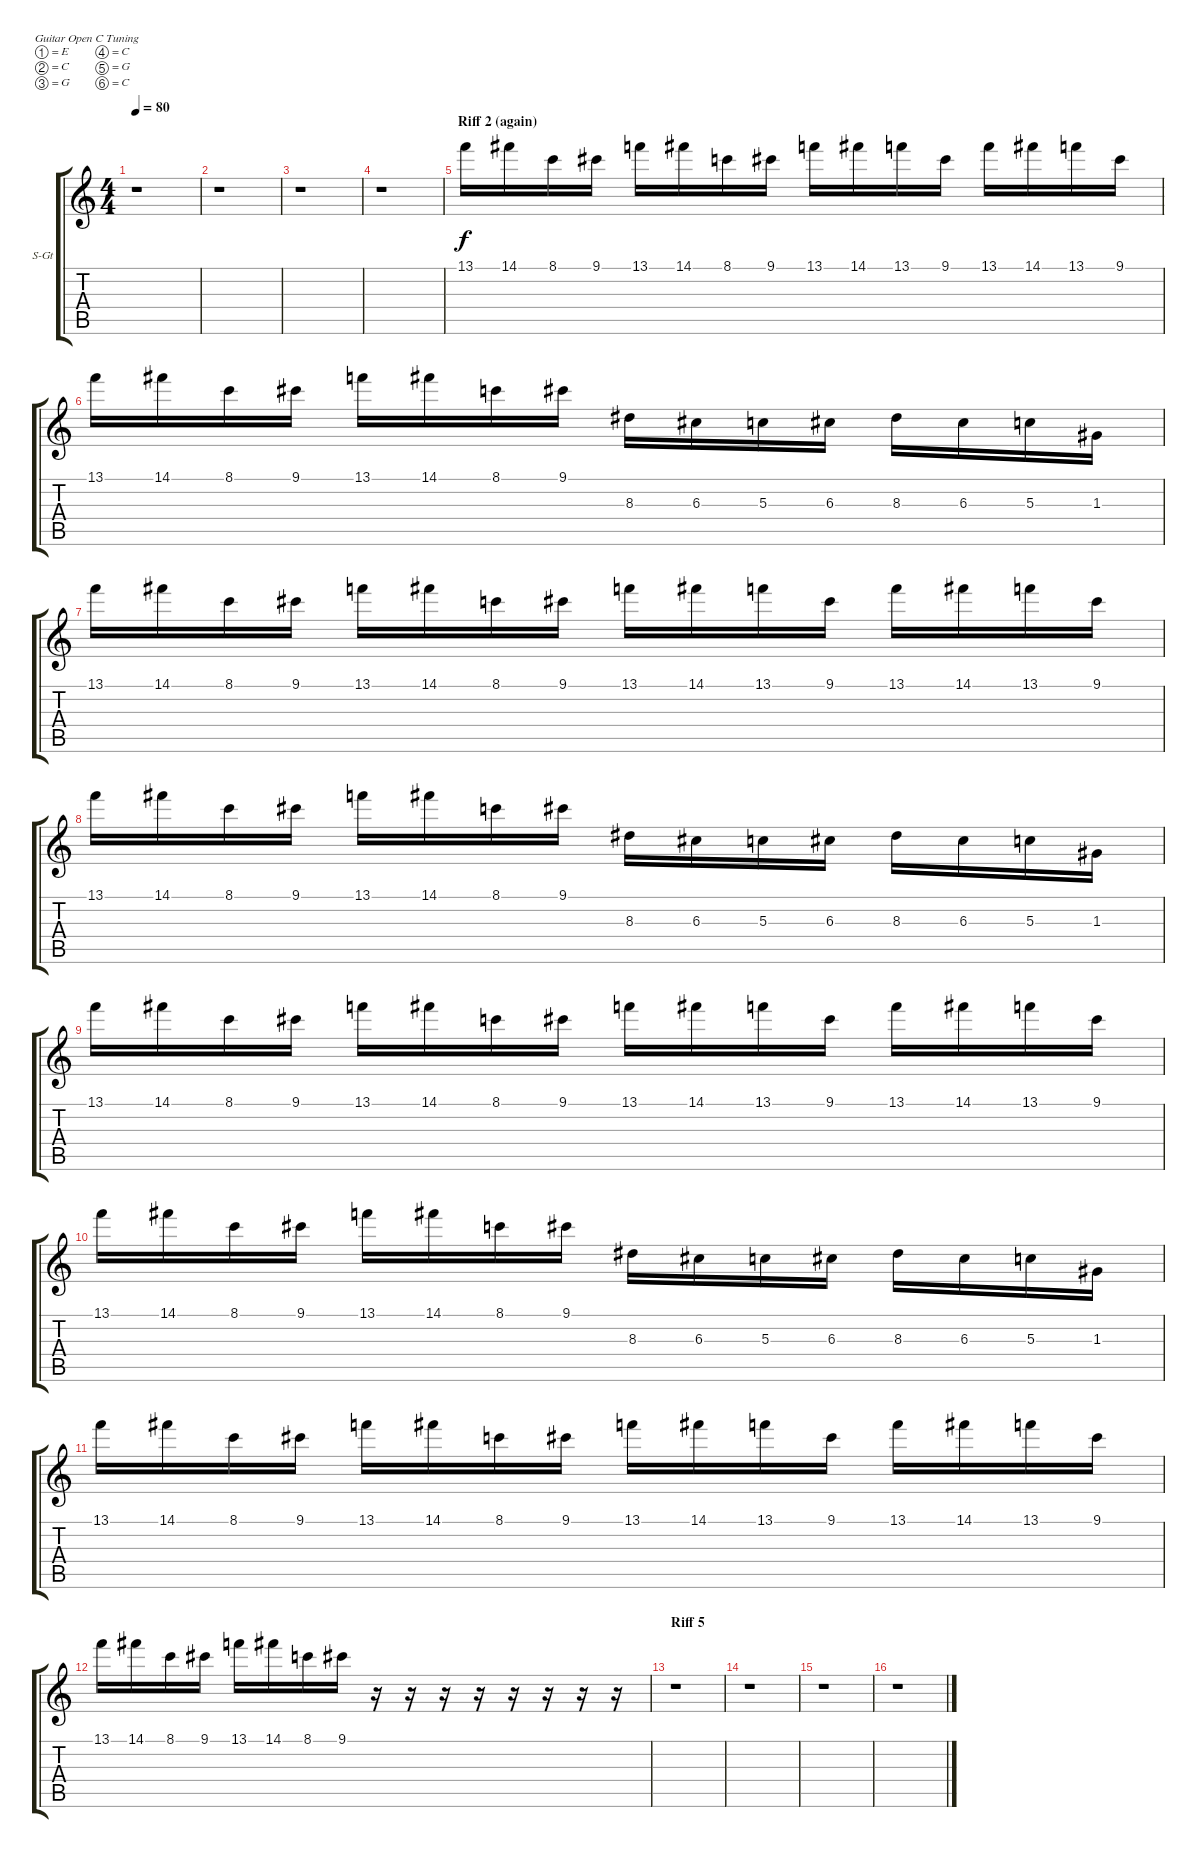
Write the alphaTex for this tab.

\bracketExtendMode groupsimilarinstruments
\firstSystemTrackNameOrientation horizontal
\otherSystemsTrackNameOrientation horizontal
\track ("Keyboards" "S-Gt") {instrument brightacousticpiano}
\staff {score tabs}
\tuning (E4 C4 G3 C3 G2 C2)
\displaytranspose 12
\ts (4 4)
\tempo 80
\clef g2
\ks c
r.1{dy f} |
r.1 |
r.1 |
r.1 |
\section ("" "Riff 2 (again)")
13.1.16 14.1.16 8.1.16 9.1.16 13.1.16 14.1.16 8.1.16 9.1.16 13.1.16 14.1.16 13.1.16 9.1.16 13.1.16 14.1.16 13.1.16 9.1.16 |
13.1.16 14.1.16 8.1.16 9.1.16 13.1.16 14.1.16 8.1.16 9.1.16 8.3.16 6.3.16 5.3.16 6.3.16 8.3.16 6.3.16 5.3.16 1.3.16 |
13.1.16 14.1.16 8.1.16 9.1.16 13.1.16 14.1.16 8.1.16 9.1.16 13.1.16 14.1.16 13.1.16 9.1.16 13.1.16 14.1.16 13.1.16 9.1.16 |
13.1.16 14.1.16 8.1.16 9.1.16 13.1.16 14.1.16 8.1.16 9.1.16 8.3.16 6.3.16 5.3.16 6.3.16 8.3.16 6.3.16 5.3.16 1.3.16 |
13.1.16 14.1.16 8.1.16 9.1.16 13.1.16 14.1.16 8.1.16 9.1.16 13.1.16 14.1.16 13.1.16 9.1.16 13.1.16 14.1.16 13.1.16 9.1.16 |
13.1.16 14.1.16 8.1.16 9.1.16 13.1.16 14.1.16 8.1.16 9.1.16 8.3.16 6.3.16 5.3.16 6.3.16 8.3.16 6.3.16 5.3.16 1.3.16 |
13.1.16 14.1.16 8.1.16 9.1.16 13.1.16 14.1.16 8.1.16 9.1.16 13.1.16 14.1.16 13.1.16 9.1.16 13.1.16 14.1.16 13.1.16 9.1.16 |
13.1.16 14.1.16 8.1.16 9.1.16 13.1.16 14.1.16 8.1.16 9.1.16 r.16 r.16 r.16 r.16 r.16 r.16 r.16 r.16 |
\section ("" "Riff 5")
r.1 |
r.1 |
r.1 |
r.1
